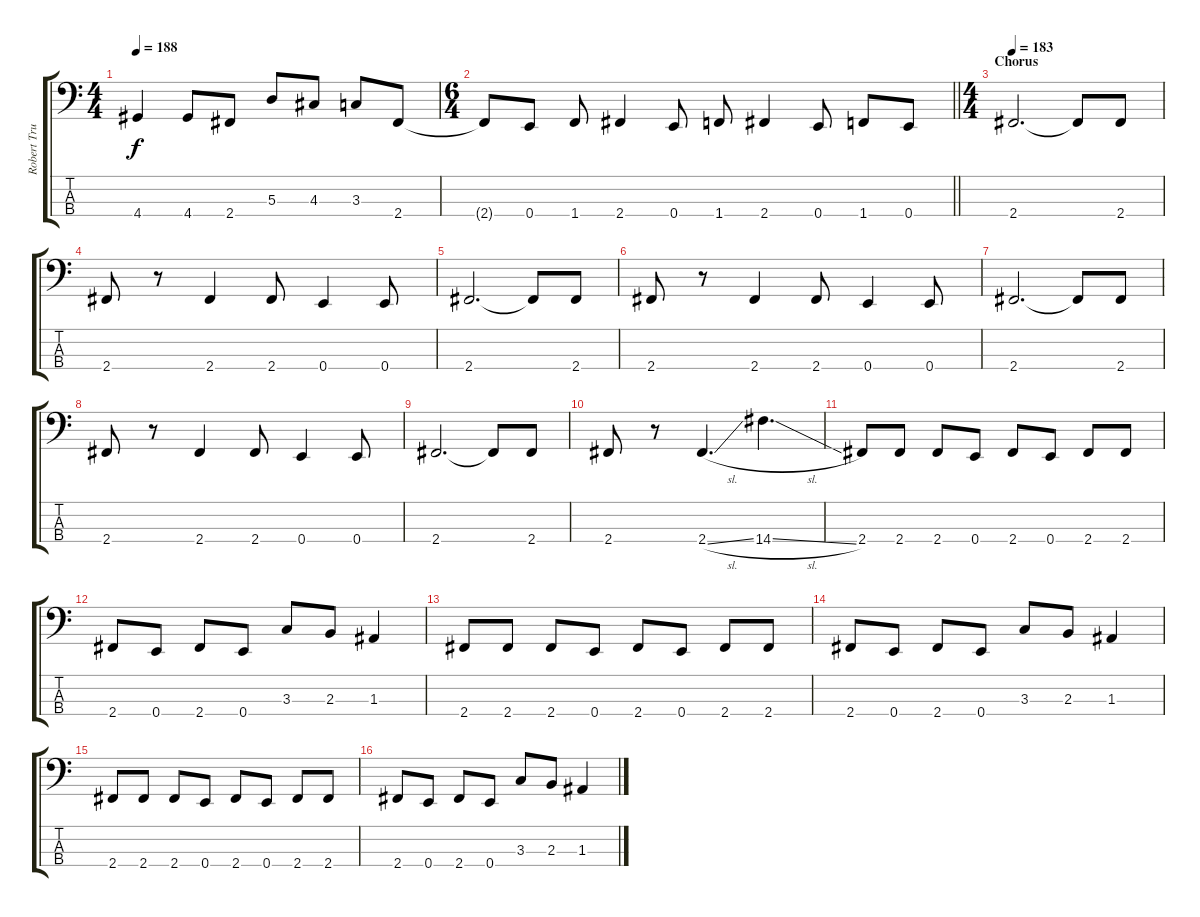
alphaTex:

\track ("Robert Trujilo" "Robert Tru") {instrument electricbassfinger}
\staff {score tabs}
\tuning (G2 D2 A1 E1) {hide}
\ts (4 4)
\tempo 188
\clef f4
\ks c
4.4{t}.4{dy f} 4.4.8 2.4.8 5.3.8 4.3.8 3.3.8 2.4.8 |
\ts (6 4)
\barLineRight lightlight
2.4{t}.8 0.4.8 1.4.8 2.4.4 0.4.8 1.4.8 2.4.4 0.4.8 1.4.8 0.4.8 |
\ts (4 4)
\section ("" "Chorus")
\tempo 183
2.4.2{d} 2.4{t}.8 2.4.8 |
2.4.8 r.8 2.4.4 2.4.8 0.4.4 0.4.8 |
2.4.2{d} 2.4{t}.8 2.4.8 |
2.4.8 r.8 2.4.4 2.4.8 0.4.4 0.4.8 |
2.4.2{d} 2.4{t}.8 2.4.8 |
2.4.8 r.8 2.4.4 2.4.8 0.4.4 0.4.8 |
2.4.2{d} 2.4{t}.8 2.4.8 |
2.4.8 r.8 2.4{sl}.4{d} 14.4{sl}.4{d} |
2.4.8 2.4.8 2.4.8 0.4.8 2.4.8 0.4.8 2.4.8 2.4.8 |
2.4.8 0.4.8 2.4.8 0.4.8 3.3.8 2.3.8 1.3.4 |
2.4.8 2.4.8 2.4.8 0.4.8 2.4.8 0.4.8 2.4.8 2.4.8 |
2.4.8 0.4.8 2.4.8 0.4.8 3.3.8 2.3.8 1.3.4 |
2.4.8 2.4.8 2.4.8 0.4.8 2.4.8 0.4.8 2.4.8 2.4.8 |
2.4.8 0.4.8 2.4.8 0.4.8 3.3.8 2.3.8 1.3.4
